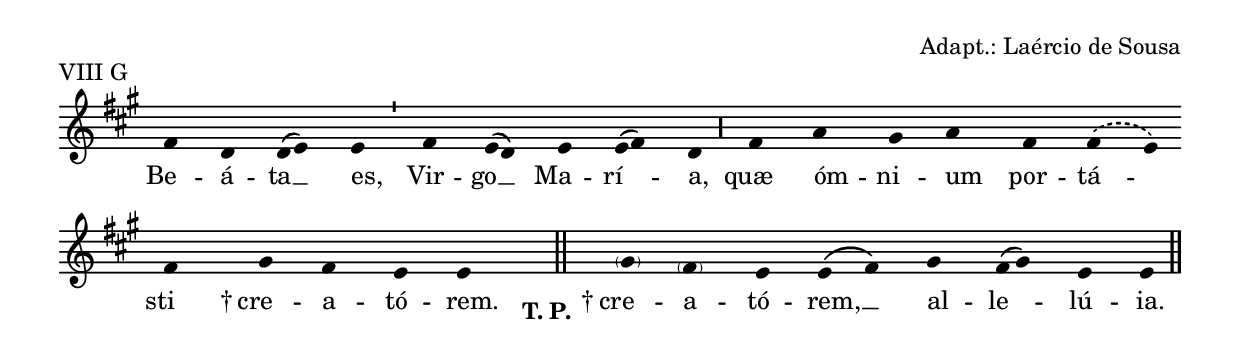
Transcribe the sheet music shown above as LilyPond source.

\version "2.24.1"

\include "gregorian.ly"
\include "../../../modules/lilypond/neums.ily"
\include "../../../modules/lilypond/spacing.ily"
\include "../../../modules/lilypond/layout.ily"
\include "../../../modules/lilypond/lyrics.ily"
\include "../../../modules/lilypond/symbols.ily"

antiphonChant = \relative c'' {
  \AntiphonSignature
  \key c \major
  \C a f \CC f g \C g
  \divisioMinima
  a \CC g f \C g \CC g a \C f
  \divisioMaior
  a c b c a \C_C a g \C a \S b a \S g g s
  \finalis
  \S \Cp b \Cp a \S g \CC g a \C b \CC a b \C g g
  \finalis
}

antiphonLyrics = \lyricmode {
  Be -- á -- ta __ es, Vir -- go __ Ma -- rí -- a,
  quæ óm -- ni -- um por -- tá -- sti † cre -- a -- _ tó -- rem.
  \set stanza = \markup \column { \vspace #.33 "T. P." }
  † cre -- a -- _ tó -- rem, __ al -- le -- lú -- ia.
}

antiphonLyricsPt = \lyricmode {

  Ben -- di -- ta __ sois, Vir -- gem __ Ma -- ri -- a,
  que~em vós trou -- xes -- tes \MelismaOff o cri -- \MelismaOn a -- _ dor de
  \markup \upright † tu -- do.
  _ _ _ \markup \upright † tu -- do, __ a -- le -- lu -- ia.
}

\GregorianTranscriptionLayout

\header {
  meter = " "
  arranger = "Adapt.: Laércio de Sousa"
}

\score {
  \header {
    piece = "VIII G"
  }

  \new GregorianTranscriptionStaff <<
    \new GregorianTranscriptionVoice = "antiphon" {
      \transpose c a, \antiphonChant
    }

    \new GregorianTranscriptionLyrics \lyricsto "antiphon" \antiphonLyrics
    \new GregorianTranscriptionAltLyrics \lyricsto "antiphon" \antiphonLyricsPt
  >>
}